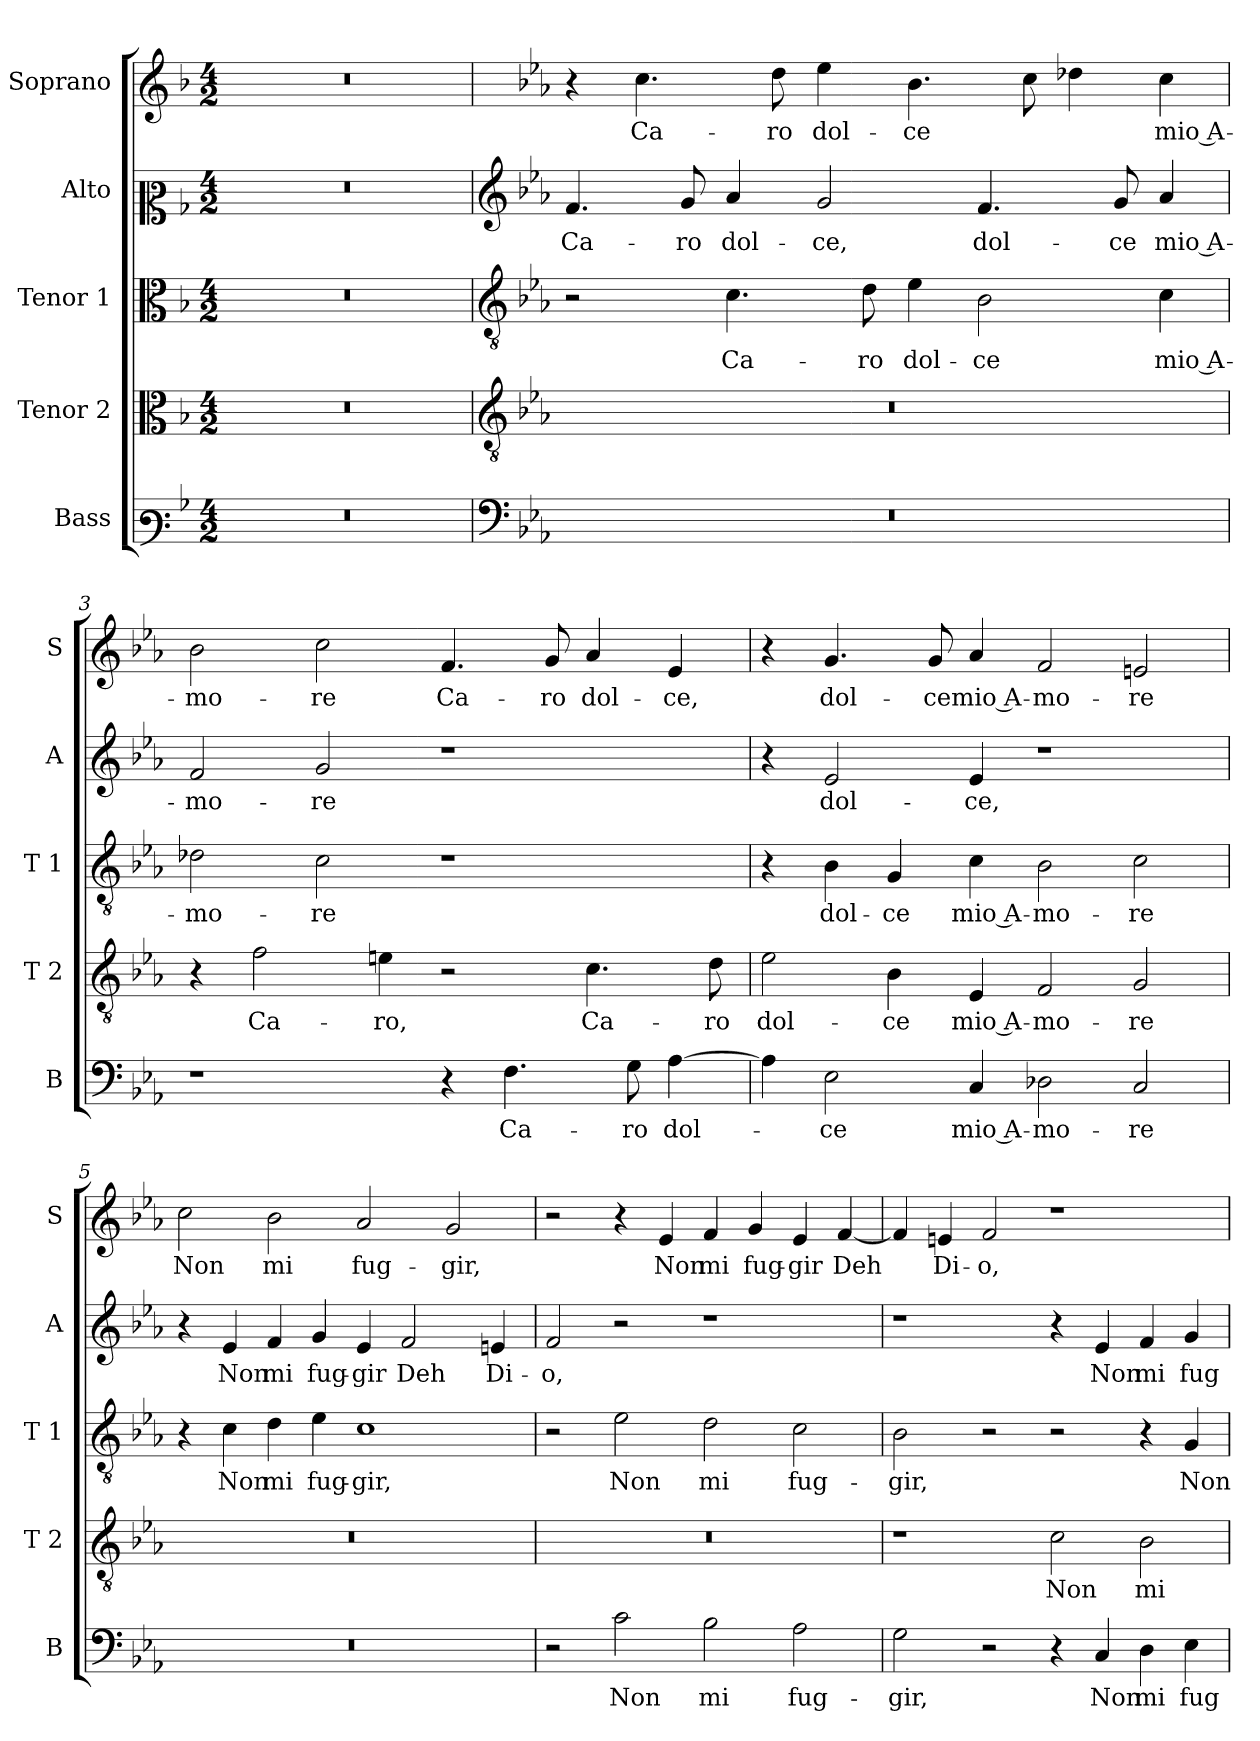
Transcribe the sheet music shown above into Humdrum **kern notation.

**kern	**text	**kern	**text	**kern	**text	**kern	**text	**kern	**text
*part5	*part5	*part4	*part4	*part3	*part3	*part2	*part2	*part1	*part1
*staff5	*staff5	*staff4	*staff4	*staff3	*staff3	*staff2	*staff2	*staff1	*staff1
*I"Bass	*	*I"Tenor 2	*	*I"Tenor 1	*	*I"Alto	*	*I"Soprano	*
*I'B	*	*I'T 2	*	*I'T 1	*	*I'A	*	*I'S	*
*clefF3	*	*clefC3	*	*clefC3	*	*clefC2	*	*clefG2	*
*k[b-]	*	*k[b-]	*	*k[b-]	*	*k[b-]	*	*k[b-]	*
*F:	*	*F:	*	*F:	*	*F:	*	*F:	*
*M4/2	*	*M4/2	*	*M4/2	*	*M4/2	*	*M4/2	*
=1	=1	=1	=1	=1	=1	=1	=1	=1	=1
0r	.	0r	.	0r	.	0r	.	0r	.
=2	=2	=2	=2	=2	=2	=2	=2	=2	=2
*clefF4	*	*clefGv2	*	*clefGv2	*	*clefG2	*	*	*
*k[b-e-a-]	*	*k[b-e-a-]	*	*k[b-e-a-]	*	*k[b-e-a-]	*	*k[b-e-a-]	*
*E-:	*	*E-:	*	*E-:	*	*E-:	*	*E-:	*
!	!	!	!	!	!	!	!LO:LY:b	!	!
0r	.	0r	.	2r	.	4.f/	Ca-	4r	.
!	!	!	!	!	!	!	!	!	!LO:LY:b
.	.	.	.	.	.	.	.	4.cc\	Ca-
!	!	!	!	!	!	!	!LO:LY:b	!	!
.	.	.	.	.	.	8g/	-ro	.	.
!	!	!	!	!	!LO:LY:b	!	!LO:LY:b	!	!
.	.	.	.	4.c\	Ca-	4a-/	dol-	.	.
!	!	!	!	!	!	!	!	!	!LO:LY:b
.	.	.	.	.	.	.	.	8dd\	-ro
!	!	!	!	!	!	!	!LO:LY:b	!	!LO:LY:b
.	.	.	.	.	.	2g/	-ce,	4ee-\	dol-
!	!	!	!	!	!LO:LY:b	!	!	!	!
.	.	.	.	8d\	-ro	.	.	.	.
!	!	!	!	!	!LO:LY:b	!	!	!	!LO:LY:b
.	.	.	.	4e-\	dol-	.	.	4.b-\	-ce
!	!	!	!	!	!LO:LY:b	!	!LO:LY:b	!	!
.	.	.	.	2B-\	-ce	4.f/	dol-	.	.
.	.	.	.	.	.	.	.	8cc\	.
.	.	.	.	.	.	.	.	4dd-X\	.
!	!	!	!	!	!	!	!LO:LY:b	!	!
.	.	.	.	.	.	8g/	-ce	.	.
!	!	!	!	!	!LO:LY:b	!	!LO:LY:b	!	!LO:LY:b
.	.	.	.	4c\	mio A-	4a-/	mio A-	4cc\	mio A-
=3	=3	=3	=3	=3	=3	=3	=3	=3	=3
!	!	!	!	!	!LO:LY:b	!	!LO:LY:b	!	!LO:LY:b
1r	.	4r	.	2d-X\	-mo-	2f/	-mo-	2b-\	-mo-
!	!	!	!LO:LY:b	!	!	!	!	!	!
.	.	2f\	Ca-	.	.	.	.	.	.
!	!	!	!	!	!LO:LY:b	!	!LO:LY:b	!	!LO:LY:b
.	.	.	.	2c\	-re	2g/	-re	2cc\	-re
!	!	!	!LO:LY:b	!	!	!	!	!	!
.	.	4en\	-ro,	.	.	.	.	.	.
!	!	!	!	!	!	!	!	!	!LO:LY:b
4r	.	2r	.	1r	.	1r	.	4.f/	Ca-
!	!LO:LY:b	!	!	!	!	!	!	!	!
4.F\	Ca-	.	.	.	.	.	.	.	.
!	!	!	!	!	!	!	!	!	!LO:LY:b
.	.	.	.	.	.	.	.	8g/	-ro
!	!	!	!LO:LY:b	!	!	!	!	!	!LO:LY:b
.	.	4.c\	Ca-	.	.	.	.	4a-/	dol-
!	!LO:LY:b	!	!	!	!	!	!	!	!
8G\	-ro	.	.	.	.	.	.	.	.
!	!LO:LY:b	!	!	!	!	!	!	!	!LO:LY:b
[4A-\	dol-	.	.	.	.	.	.	4e-/	-ce,
!	!	!	!LO:LY:b	!	!	!	!	!	!
.	.	8d\	-ro	.	.	.	.	.	.
!!LO:LB:g=z
=4	=4	=4	=4	=4	=4	=4	=4	=4	=4
!	!	!	!LO:LY:b	!	!	!	!	!	!
4A-\]	.	2e-\	dol-	4r	.	4r	.	4r	.
!	!LO:LY:b	!	!	!	!LO:LY:b	!	!LO:LY:b	!	!LO:LY:b
2E-\	-ce	.	.	4B-\	dol-	2e-/	dol-	4.g/	dol-
!	!	!	!LO:LY:b	!	!LO:LY:b	!	!	!	!
.	.	4B-\	-ce	4G/	-ce	.	.	.	.
!	!	!	!	!	!	!	!	!	!LO:LY:b
.	.	.	.	.	.	.	.	8g/	-ce
!	!LO:LY:b	!	!LO:LY:b	!	!LO:LY:b	!	!LO:LY:b	!	!LO:LY:b
4C/	mio A-	4E-/	mio A-	4c\	mio A-	4e-/	-ce,	4a-/	mio A-
!	!LO:LY:b	!	!LO:LY:b	!	!LO:LY:b	!	!	!	!LO:LY:b
2D-X\	-mo-	2F/	-mo-	2B-\	-mo-	1r	.	2f/	-mo-
!	!LO:LY:b	!	!LO:LY:b	!	!LO:LY:b	!	!	!	!LO:LY:b
2C/	-re	2G/	-re	2c\	-re	.	.	2en/	-re
=5	=5	=5	=5	=5	=5	=5	=5	=5	=5
!	!	!	!	!	!	!	!	!	!LO:LY:b
0r	.	0r	.	4r	.	4r	.	2cc\	Non
!	!	!	!	!	!LO:LY:b	!	!LO:LY:b	!	!
.	.	.	.	4c\	Non	4e-/	Non	.	.
!	!	!	!	!	!LO:LY:b	!	!LO:LY:b	!	!LO:LY:b
.	.	.	.	4d\	mi	4f/	mi	2b-\	mi
!	!	!	!	!	!LO:LY:b	!	!LO:LY:b	!	!
.	.	.	.	4e-\	fug-	4g/	fug-	.	.
!	!	!	!	!	!LO:LY:b	!	!LO:LY:b	!	!LO:LY:b
.	.	.	.	1c	-gir,	4e-/	-gir	2a-/	fug-
!	!	!	!	!	!	!	!LO:LY:b	!	!
.	.	.	.	.	.	2f/	Deh	.	.
!	!	!	!	!	!	!	!	!	!LO:LY:b
.	.	.	.	.	.	.	.	2g/	-gir,
!	!	!	!	!	!	!	!LO:LY:b	!	!
.	.	.	.	.	.	4en/	Di-	.	.
=6	=6	=6	=6	=6	=6	=6	=6	=6	=6
!	!	!	!	!	!	!	!LO:LY:b	!	!
2r	.	0r	.	2r	.	2f/	-o,	2r	.
!	!LO:LY:b	!	!	!	!LO:LY:b	!	!	!	!
2c\	Non	.	.	2e-\	Non	2r	.	4r	.
!	!	!	!	!	!	!	!	!	!LO:LY:b
.	.	.	.	.	.	.	.	4e-/	Non
!	!LO:LY:b	!	!	!	!LO:LY:b	!	!	!	!LO:LY:b
2B-\	mi	.	.	2d\	mi	1r	.	4f/	mi
!	!	!	!	!	!	!	!	!	!LO:LY:b
.	.	.	.	.	.	.	.	4g/	fug-
!	!LO:LY:b	!	!	!	!LO:LY:b	!	!	!	!LO:LY:b
2A-\	fug-	.	.	2c\	fug-	.	.	4e-/	-gir
!	!	!	!	!	!	!	!	!	!LO:LY:b
.	.	.	.	.	.	.	.	[4f/	Deh
!!LO:PB:g=z
=7	=7	=7	=7	=7	=7	=7	=7	=7	=7
!	!LO:LY:b	!	!	!	!LO:LY:b	!	!	!	!
2G\	-gir,	1r	.	2B-\	-gir,	1r	.	4f/]	.
!	!	!	!	!	!	!	!	!	!LO:LY:b
.	.	.	.	.	.	.	.	4en/	Di-
!	!	!	!	!	!	!	!	!	!LO:LY:b
2r	.	.	.	2r	.	.	.	2f/	-o,
!	!	!	!LO:LY:b	!	!	!	!	!	!
4r	.	2c\	Non	2r	.	4r	.	1r	.
!	!LO:LY:b	!	!	!	!	!	!LO:LY:b	!	!
4C/	Non	.	.	.	.	4e-/	Non	.	.
!	!LO:LY:b	!	!LO:LY:b	!	!	!	!LO:LY:b	!	!
4D\	mi	2B-\	mi	4r	.	4f/	mi	.	.
!	!LO:LY:b	!	!	!	!LO:LY:b	!	!LO:LY:b	!	!
4E-\	fug-	.	.	4G/	Non	4g/	fug-	.	.
=	=	=	=	=	=	=	=	=	=
*-	*-	*-	*-	*-	*-	*-	*-	*-	*-
